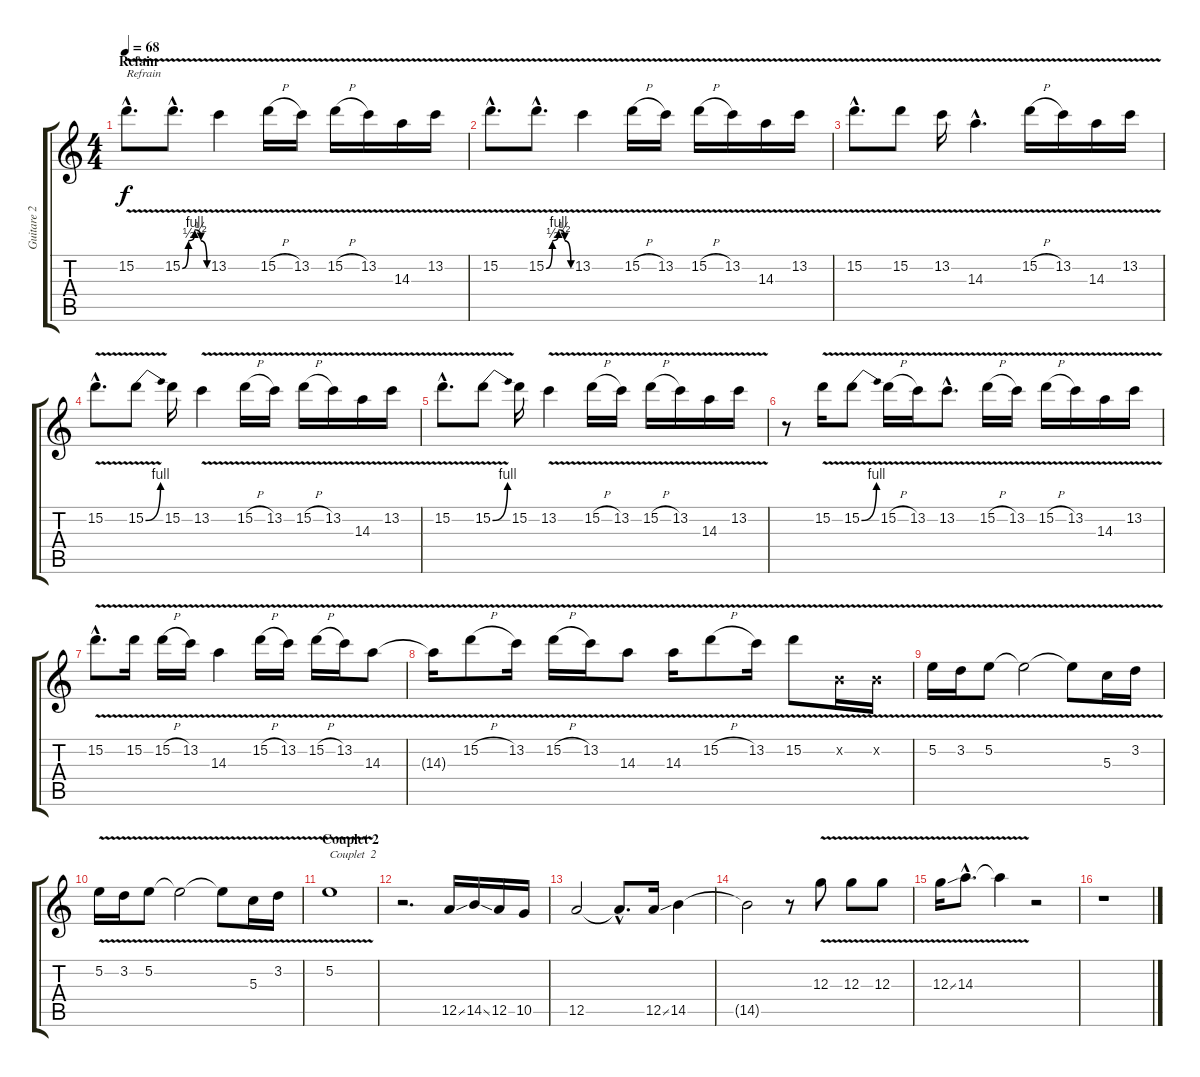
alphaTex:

\track ("Guitare 2" "Guitare 2") {instrument distortionguitar}
\staff {score tabs}
\tuning (E4 B3 G3 D3 A2 E2) {hide}
\ts (4 4)
\section ("" "Refain")
\tempo 68
\clef g2
\ks c
15.2{v hac}.8{d txt "Refrain" dy f} 15.2{be (custom 0 0 15 2 30 4 45 2 60 0) v hac}.8{d} 13.2{v}.4 15.2{v h}.16 13.2{v}.16 15.2{v h}.16 13.2{v}.16 14.3{v}.16 13.2{v}.16 |
15.2{v hac}.8{d} 15.2{be (custom 0 0 15 2 30 4 45 2 60 0) v hac}.8{d} 13.2{v}.4 15.2{v h}.16 13.2{v}.16 15.2{v h}.16 13.2{v}.16 14.3{v}.16 13.2{v}.16 |
15.2{v hac}.8{d} 15.2{v}.8 13.2{v}.16 14.3{v hac}.4{d} 15.2{v h}.16 13.2{v}.16 14.3{v}.16 13.2{v}.16 |
15.2{v hac}.8{d} 15.2{be (bend 0 0 60 4) v}.8 15.2.16 13.2{v}.4 15.2{v h}.16 13.2{v}.16 15.2{v h}.16 13.2{v}.16 14.3{v}.16 13.2{v}.16 |
15.2{v hac}.8{d} 15.2{be (bend 0 0 60 4) v}.8 15.2.16 13.2{v}.4 15.2{v h}.16 13.2{v}.16 15.2{v h}.16 13.2{v}.16 14.3{v}.16 13.2{v}.16 |
r.8 15.2{v}.16 15.2{be (bend 0 0 60 4) v}.8 15.2{v h}.16 13.2{v}.16 13.2{v hac}.8{d} 15.2{v h}.16 13.2{v}.16 15.2{v h}.16 13.2{v}.16 14.3{v}.16 13.2{v}.16 |
15.2{v hac}.8{d} 15.2{v}.16 15.2{v h}.16 13.2{v}.16 14.3{v}.4 15.2{v h}.16 13.2{v}.16 15.2{v h}.16 13.2{v}.16 14.3{v}.8 |
14.3{v t}.16 15.2{v h}.8 13.2{v}.16 15.2{v h}.16 13.2{v}.16 14.3{v}.8 14.3{v}.16 15.2{v h}.8 13.2{v}.16 15.2{v}.8 0.2{v x}.16 0.2{v x}.16 |
5.2{v}.16 3.2{v}.16 5.2{v}.8 5.2{v t}.2 5.2{v t}.8 5.3{v}.16 3.2{v}.16 |
5.2{v}.16 3.2{v}.16 5.2{v}.8 5.2{v t}.2 5.2{v t}.8 5.3{v}.16 3.2{v}.16 |
\section ("" "Couplet 2")
5.2{v}.1{txt "Couplet  2"} |
r.2{d} 12.5{ss}.16 14.5{ss}.16 12.5.16 10.5.16 |
12.5.2 12.5{hac t}.8{d} 12.5{ss}.16 14.5.4 |
14.5{t}.2 r.8 12.3{v}.8 12.3{v}.8 12.3{v}.8 |
12.3{v ss}.16 14.3{v hac}.8{d} 14.3{v t}.4 r.2 |
r.1
